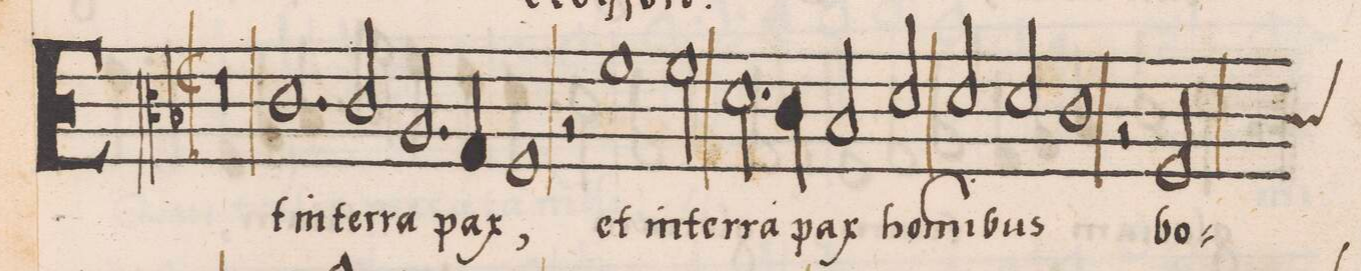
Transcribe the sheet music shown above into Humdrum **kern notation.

**kern	**text
*I"CANTVS	*
*clefC3	*
*k[b-]	*
*met(C|)	*
*M2/1	*
0r	.
=2-	=2-
1.c\	Et
2c/	in
=3-	=3-
2.A/	ter-
4G/	-ra
1F/	pax,
=4-	=4-
2r	.
1f\	et
*2\right	*
2f\	in
=5-	=5-
2.d\	ter-
4c\	-ra
2B-/	pax
2d/	ho-
=6-	=6-
2d/	-mi-
2d/	-(ni)-
1c\	-bus
=7-	=7-
2r	.
*custos:c	*
2F/	bo-
*-	*-
